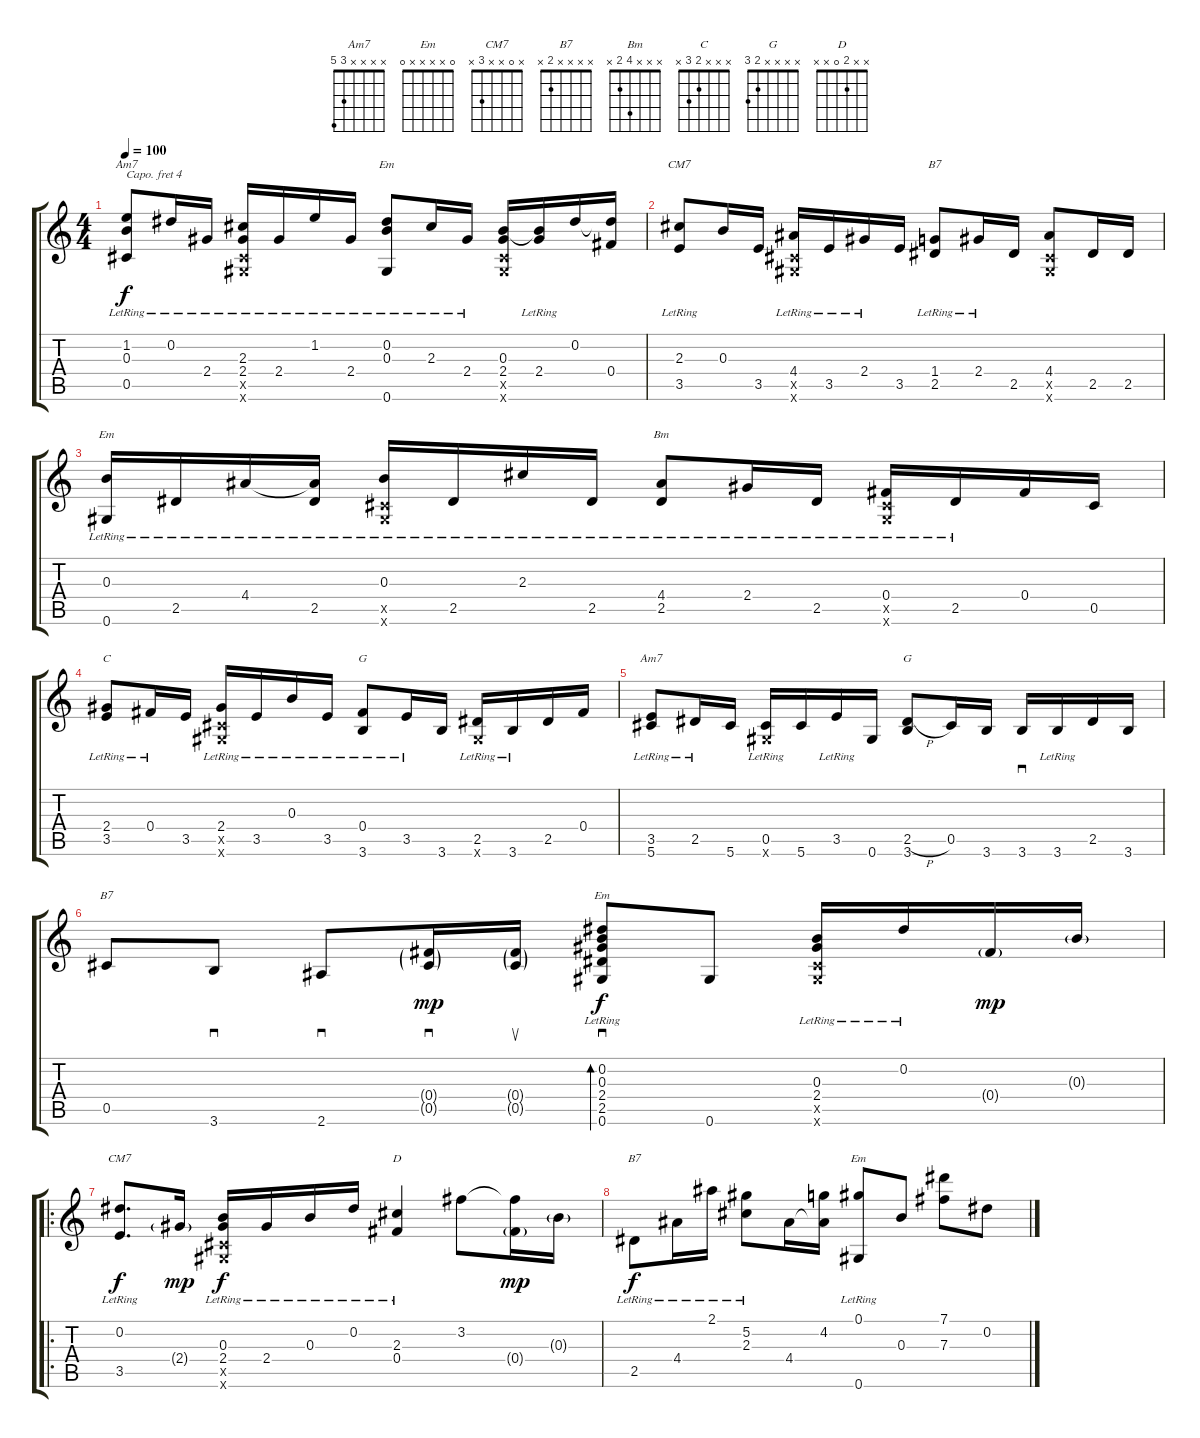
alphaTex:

\track "" {instrument acousticguitarsteel}
\staff {score tabs}
\capo 4
\tuning (E4 B3 G3 D3 A2 E2) {hide}
\chord ("Am7" x 1 0 x 0 x)
\chord ("Em" x 0 0 x x 0)
\chord ("CM7" x x 2 x 3 x)
\chord ("B7" x x x 1 2 x)
\chord ("Em" x x 0 x x 0)
\chord ("Bm" x x x 4 2 x)
\chord ("C" x x x 2 3 x)
\chord ("G" x x x 0 x 3)
\chord ("Am7" x x x x 3 5)
\chord ("G" x x x x 2 3)
\chord ("B7" x x x x 0 x)
\chord ("Em" x 0 0 2 2 0)
\chord ("CM7" x 0 x x 3 x)
\chord ("D" x x 2 0 x x)
\chord ("B7" x x x x 2 x)
\chord ("Em" 0 x x x x 0)
\ts (4 4)
\tempo 100
\clef g2
\ks c
(1.2{lr} 0.3{lr} 0.5{lr}).8{ch "Am7" dy f} 0.2{lr}.16 2.4{lr}.16 (2.3{lr} 2.4 0.5{x} 0.6{x}).16 2.4{lr}.16 1.2{lr}.16 2.4{lr}.16 (0.2{lr} 0.3{lr} 0.6{lr}).8{ch "Em"} 2.3{lr}.16 2.4{lr}.16 (0.3 2.4 0.5{x} 0.6{x}).16 (0.3{t} 2.4{lr}).16 0.2.16 (0.2{t} 0.4).16 |
(2.3 3.5{lr}).8{ch "CM7"} 0.3.16 3.5.16 (4.4{lr} 0.5{x} 0.6{x}).16 3.5{lr}.16 2.4{lr}.16 3.5.16 (1.4 2.5{lr}).8{ch "B7"} 2.4{lr}.16 2.5.16 (4.4 0.5{x} 0.6{x}).8 2.5.16 2.5.16 |
(0.3{lr} 0.6{lr}).16{ch "Em"} 2.5{lr}.16 4.4{lr}.16 (4.4{t} 2.5{lr}).16 (0.3{lr} 0.5{x} 0.6{x}).16 2.5{lr}.16 2.3{lr}.16 2.5{lr}.16 (4.4{lr} 2.5{lr}).8{ch "Bm"} 2.4{lr}.16 2.5{lr}.16 (0.4{lr} 0.5{x} 0.6{x}).16 2.5{lr}.16 0.4.16 0.5.16 |
(2.4 3.5{lr}).8{ch "C"} 0.4{lr}.16 3.5.16 (2.4{lr} 0.5{x} 0.6{x}).16 3.5{lr}.16 0.3{lr}.16 3.5{lr}.16 (0.4{lr} 3.6{lr}).8{ch "G"} 3.5{lr}.16 3.6.16 (2.5{lr} 0.6{x}).16 3.6{lr}.16 2.5.16 0.4.16 |
(3.5 5.6{lr}).8{ch "Am7"} 2.5{lr}.16 5.6.16 (0.5{lr} 0.6{x}).16 5.6.16 3.5{lr}.16 0.6.16 (2.5{h} 3.6).8{ch "G"} 0.5.16 3.6.16 3.6.16{sd} 3.6{lr}.16 2.5.16 3.6.16 |
0.5.8{ch "B7"} 3.6.8{sd} 2.6.8{sd} (0.4{g} 0.5{g}).16{sd dy mp} (0.4{g} 0.5{g}).16{su} (0.2{lr} 0.3{lr} 2.4{lr} 2.5{lr} 0.6).8{sd bd 60 ch "Em" dy f} 0.6.8 (0.3{lr} 2.4 0.5{x} 0.6{x}).16 0.2{lr}.16 0.4{g}.16{dy mp} 0.3{g}.16 |
\ro
(0.2{lr} 3.5{lr}).8{d ch "CM7" dy f} 2.4{g}.16{dy mp} (0.3{lr} 2.4 0.5{x} 0.6{x}).16{dy f} 2.4{lr}.16 0.3{lr}.16 0.2{lr}.16 (2.3{lr} 0.4{lr}).4{ch "D"} 3.2.8 (3.2{t} 0.4{g}).16{dy mp} 0.3{g}.16 |
2.5{lr}.8{ch "B7" dy f} 4.4{lr}.16 2.1{lr}.16 (5.2{lr} 2.3).8 4.4.16 (4.2 4.4{t}).16 (0.1{lr} 0.6{lr}).8{ch "Em"} 0.3.8 (7.1 7.3).8 0.2.8
